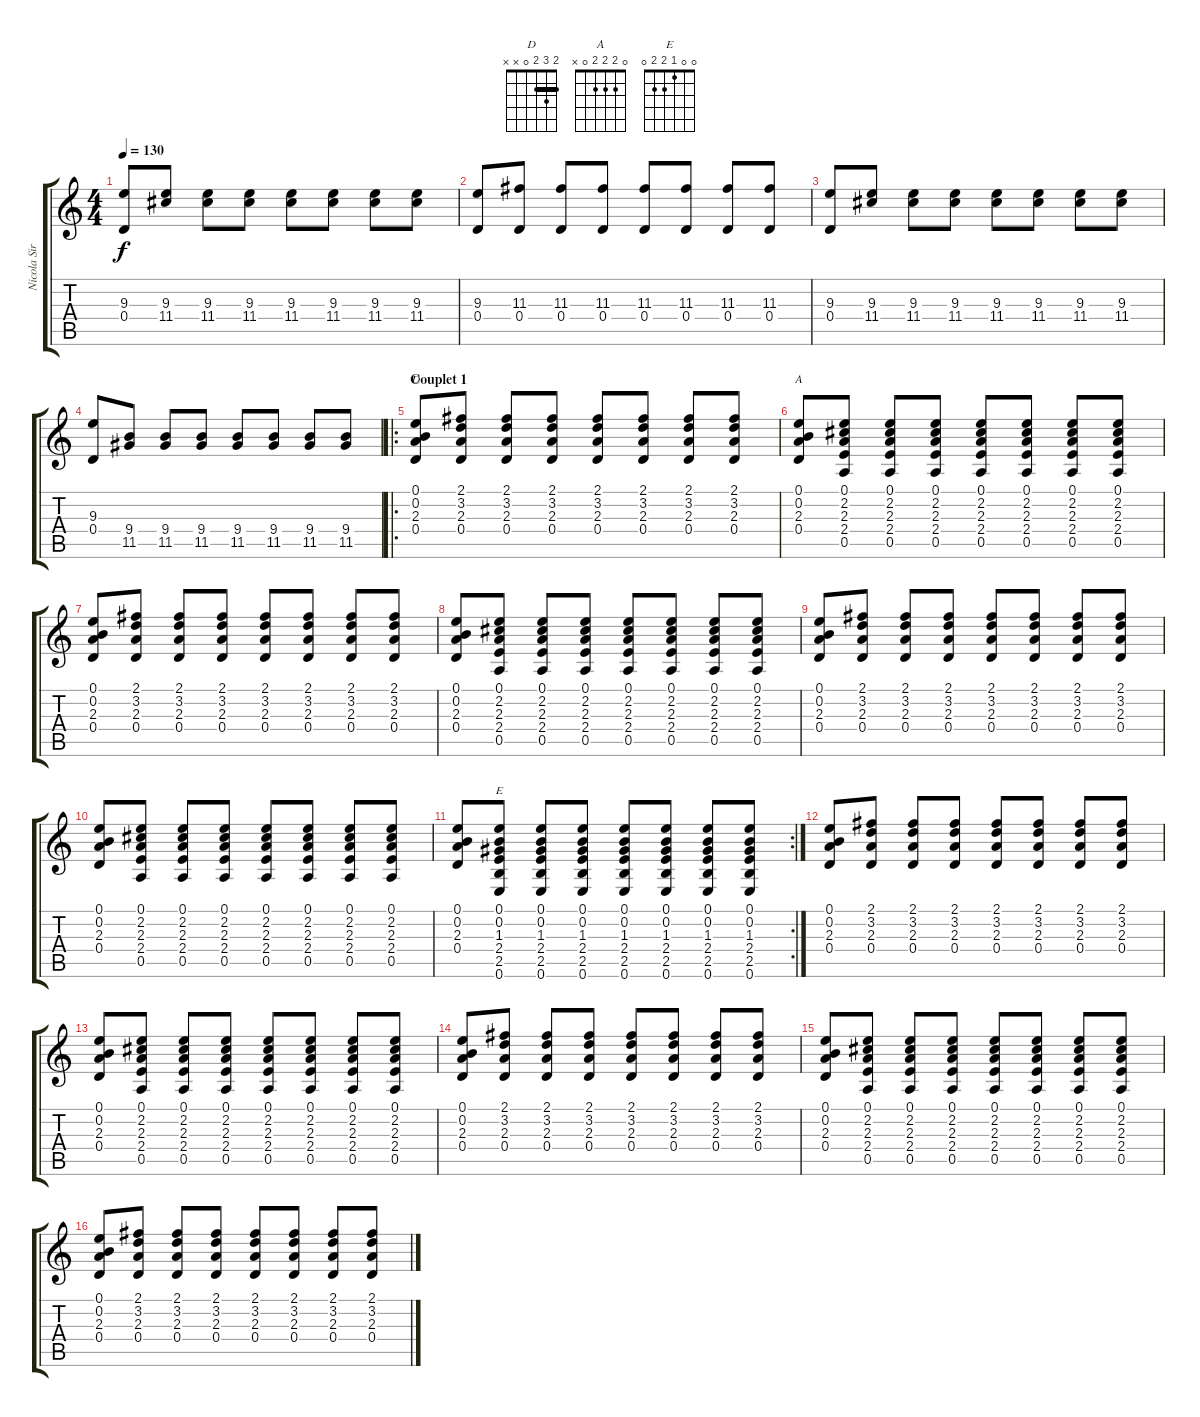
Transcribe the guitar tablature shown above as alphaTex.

\track ("Nicola Sirkis" "Nicola Sir") {instrument distortionguitar}
\staff {score tabs}
\tuning (E4 B3 G3 D3 A2 E2) {hide}
\chord ("D" 2 3 2 0 x x) {barre 2}
\chord ("A" 0 2 2 2 0 x)
\chord ("E" 0 0 1 2 2 0)
\ts (4 4)
\tempo 130
\clef g2
\ks c
(9.3 0.4).8{dy f} (9.3 11.4).8 (9.3 11.4).8 (9.3 11.4).8 (9.3 11.4).8 (9.3 11.4).8 (9.3 11.4).8 (9.3 11.4).8 |
(9.3 0.4).8 (11.3 0.4).8 (11.3 0.4).8 (11.3 0.4).8 (11.3 0.4).8 (11.3 0.4).8 (11.3 0.4).8 (11.3 0.4).8 |
(9.3 0.4).8 (9.3 11.4).8 (9.3 11.4).8 (9.3 11.4).8 (9.3 11.4).8 (9.3 11.4).8 (9.3 11.4).8 (9.3 11.4).8 |
(9.3 0.4).8 (9.4 11.5).8 (9.4 11.5).8 (9.4 11.5).8 (9.4 11.5).8 (9.4 11.5).8 (9.4 11.5).8 (9.4 11.5).8 |
\ro
\section ("" "Couplet 1")
(0.1 0.2 2.3 0.4).8{ch "D"} (2.1 3.2 2.3 0.4).8 (2.1 3.2 2.3 0.4).8 (2.1 3.2 2.3 0.4).8 (2.1 3.2 2.3 0.4).8 (2.1 3.2 2.3 0.4).8 (2.1 3.2 2.3 0.4).8 (2.1 3.2 2.3 0.4).8 |
(0.1 0.2 2.3 0.4).8{ch "A"} (0.1 2.2 2.3 2.4 0.5).8 (0.1 2.2 2.3 2.4 0.5).8 (0.1 2.2 2.3 2.4 0.5).8 (0.1 2.2 2.3 2.4 0.5).8 (0.1 2.2 2.3 2.4 0.5).8 (0.1 2.2 2.3 2.4 0.5).8 (0.1 2.2 2.3 2.4 0.5).8 |
(0.1 0.2 2.3 0.4).8 (2.1 3.2 2.3 0.4).8 (2.1 3.2 2.3 0.4).8 (2.1 3.2 2.3 0.4).8 (2.1 3.2 2.3 0.4).8 (2.1 3.2 2.3 0.4).8 (2.1 3.2 2.3 0.4).8 (2.1 3.2 2.3 0.4).8 |
(0.1 0.2 2.3 0.4).8 (0.1 2.2 2.3 2.4 0.5).8 (0.1 2.2 2.3 2.4 0.5).8 (0.1 2.2 2.3 2.4 0.5).8 (0.1 2.2 2.3 2.4 0.5).8 (0.1 2.2 2.3 2.4 0.5).8 (0.1 2.2 2.3 2.4 0.5).8 (0.1 2.2 2.3 2.4 0.5).8 |
(0.1 0.2 2.3 0.4).8 (2.1 3.2 2.3 0.4).8 (2.1 3.2 2.3 0.4).8 (2.1 3.2 2.3 0.4).8 (2.1 3.2 2.3 0.4).8 (2.1 3.2 2.3 0.4).8 (2.1 3.2 2.3 0.4).8 (2.1 3.2 2.3 0.4).8 |
(0.1 0.2 2.3 0.4).8 (0.1 2.2 2.3 2.4 0.5).8 (0.1 2.2 2.3 2.4 0.5).8 (0.1 2.2 2.3 2.4 0.5).8 (0.1 2.2 2.3 2.4 0.5).8 (0.1 2.2 2.3 2.4 0.5).8 (0.1 2.2 2.3 2.4 0.5).8 (0.1 2.2 2.3 2.4 0.5).8 |
\rc 2
(0.1 0.2 2.3 0.4).8 (0.1 0.2 1.3 2.4 2.5 0.6).8{ch "E"} (0.1 0.2 1.3 2.4 2.5 0.6).8 (0.1 0.2 1.3 2.4 2.5 0.6).8 (0.1 0.2 1.3 2.4 2.5 0.6).8 (0.1 0.2 1.3 2.4 2.5 0.6).8 (0.1 0.2 1.3 2.4 2.5 0.6).8 (0.1 0.2 1.3 2.4 2.5 0.6).8 |
(0.1 0.2 2.3 0.4).8 (2.1 3.2 2.3 0.4).8 (2.1 3.2 2.3 0.4).8 (2.1 3.2 2.3 0.4).8 (2.1 3.2 2.3 0.4).8 (2.1 3.2 2.3 0.4).8 (2.1 3.2 2.3 0.4).8 (2.1 3.2 2.3 0.4).8 |
(0.1 0.2 2.3 0.4).8 (0.1 2.2 2.3 2.4 0.5).8 (0.1 2.2 2.3 2.4 0.5).8 (0.1 2.2 2.3 2.4 0.5).8 (0.1 2.2 2.3 2.4 0.5).8 (0.1 2.2 2.3 2.4 0.5).8 (0.1 2.2 2.3 2.4 0.5).8 (0.1 2.2 2.3 2.4 0.5).8 |
(0.1 0.2 2.3 0.4).8 (2.1 3.2 2.3 0.4).8 (2.1 3.2 2.3 0.4).8 (2.1 3.2 2.3 0.4).8 (2.1 3.2 2.3 0.4).8 (2.1 3.2 2.3 0.4).8 (2.1 3.2 2.3 0.4).8 (2.1 3.2 2.3 0.4).8 |
(0.1 0.2 2.3 0.4).8 (0.1 2.2 2.3 2.4 0.5).8 (0.1 2.2 2.3 2.4 0.5).8 (0.1 2.2 2.3 2.4 0.5).8 (0.1 2.2 2.3 2.4 0.5).8 (0.1 2.2 2.3 2.4 0.5).8 (0.1 2.2 2.3 2.4 0.5).8 (0.1 2.2 2.3 2.4 0.5).8 |
(0.1 0.2 2.3 0.4).8 (2.1 3.2 2.3 0.4).8 (2.1 3.2 2.3 0.4).8 (2.1 3.2 2.3 0.4).8 (2.1 3.2 2.3 0.4).8 (2.1 3.2 2.3 0.4).8 (2.1 3.2 2.3 0.4).8 (2.1 3.2 2.3 0.4).8
